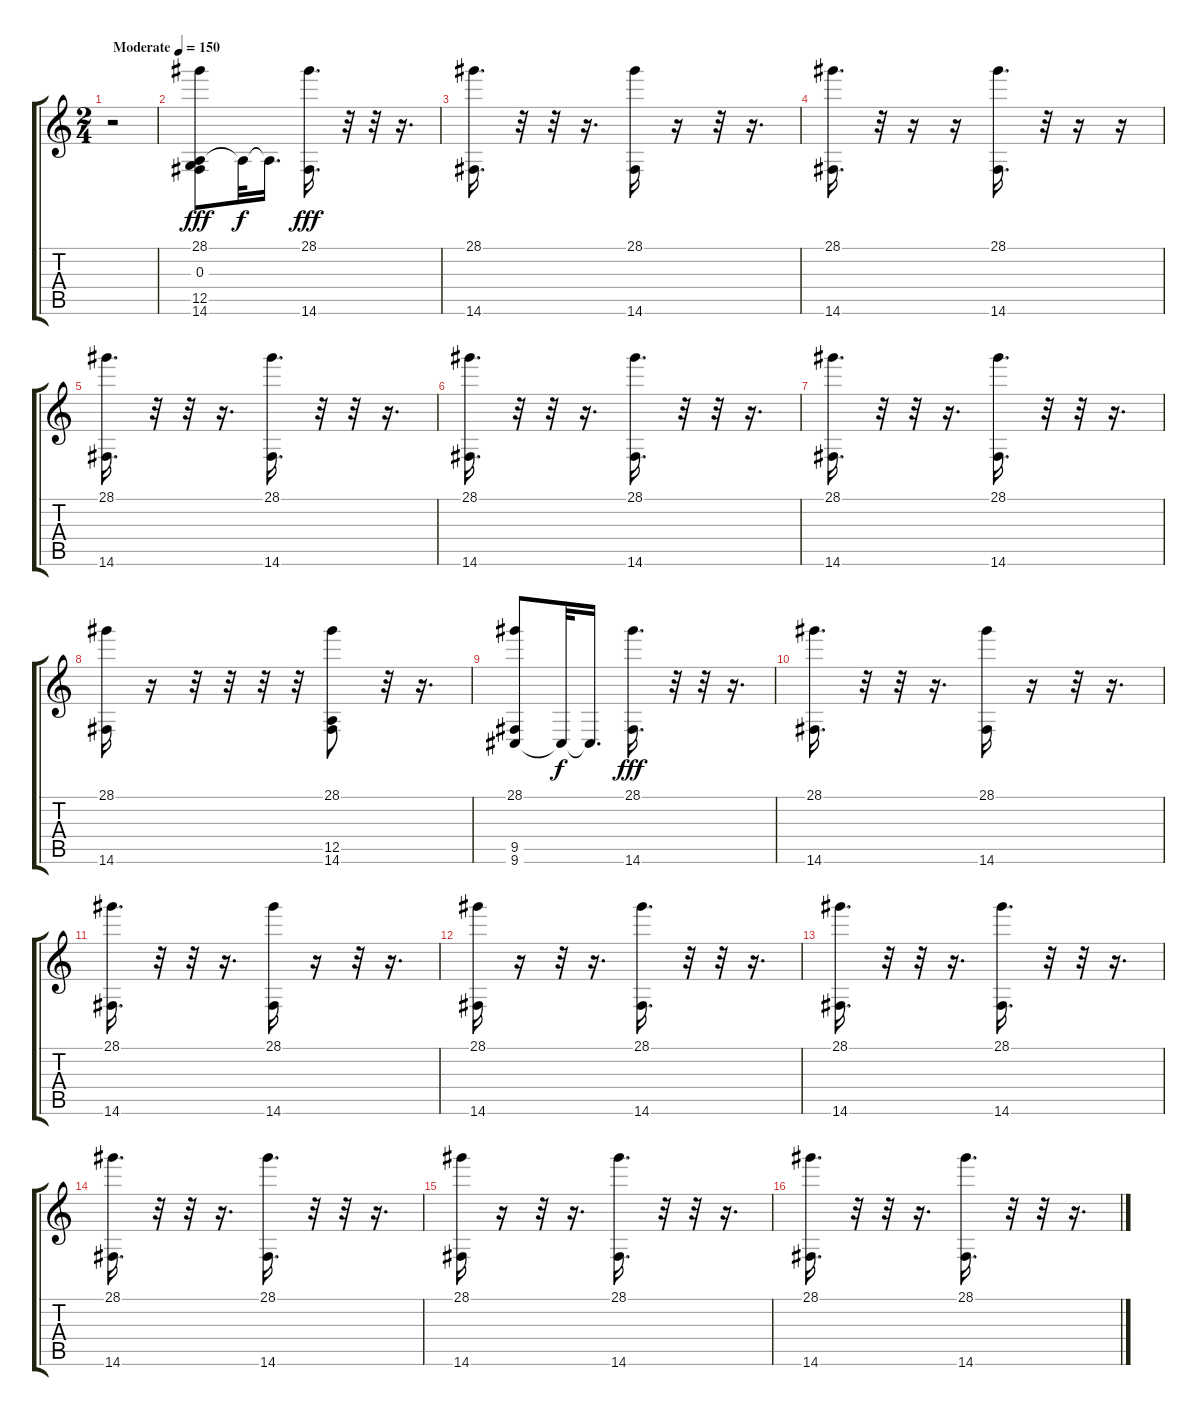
\track "" {instrument acousticgrandpiano}
\staff {score tabs}
\tuning (E4 B3 G3 D3 A2 E2) {hide}
\ts (2 4)
\tempo (150 "Moderate")
\clef g2
\ks c
r.2{dy fff instrument acousticgrandpiano} |
(28.1 0.3 12.5 14.6).8 12.5{t}.32{dy f} 12.5{t}.16{d} (28.1 14.6).16{d dy fff} r.32 r.32 r.16{d} |
(28.1 14.6).16{d} r.32 r.32 r.16{d} (28.1 14.6).16 r.16 r.32 r.16{d} |
(28.1 14.6).16{d} r.32 r.16 r.16 (28.1 14.6).16{d} r.32 r.16 r.16 |
(28.1 14.6).16{d} r.32 r.32 r.16{d} (28.1 14.6).16{d} r.32 r.32 r.16{d} |
(28.1 14.6).16{d} r.32 r.32 r.16{d} (28.1 14.6).16{d} r.32 r.32 r.16{d} |
(28.1 14.6).16{d} r.32 r.32 r.16{d} (28.1 14.6).16{d} r.32 r.32 r.16{d} |
(28.1 14.6).16 r.16 r.32 r.32 r.32 r.32 (28.1 12.5 14.6).8 r.32 r.16{d} |
(28.1 9.5 9.6).8 9.6{t}.32{dy f} 9.6{t}.16{d} (28.1 14.6).16{d dy fff} r.32 r.32 r.16{d} |
(28.1 14.6).16{d} r.32 r.32 r.16{d} (28.1 14.6).16 r.16 r.32 r.16{d} |
(28.1 14.6).16{d} r.32 r.32 r.16{d} (28.1 14.6).16 r.16 r.32 r.16{d} |
(28.1 14.6).16 r.16 r.32 r.16{d} (28.1 14.6).16{d} r.32 r.32 r.16{d} |
(28.1 14.6).16{d} r.32 r.32 r.16{d} (28.1 14.6).16{d} r.32 r.32 r.16{d} |
(28.1 14.6).16{d} r.32 r.32 r.16{d} (28.1 14.6).16{d} r.32 r.32 r.16{d} |
(28.1 14.6).16 r.16 r.32 r.16{d} (28.1 14.6).16{d} r.32 r.32 r.16{d} |
(28.1 14.6).16{d} r.32 r.32 r.16{d} (28.1 14.6).16{d} r.32 r.32 r.16{d}
